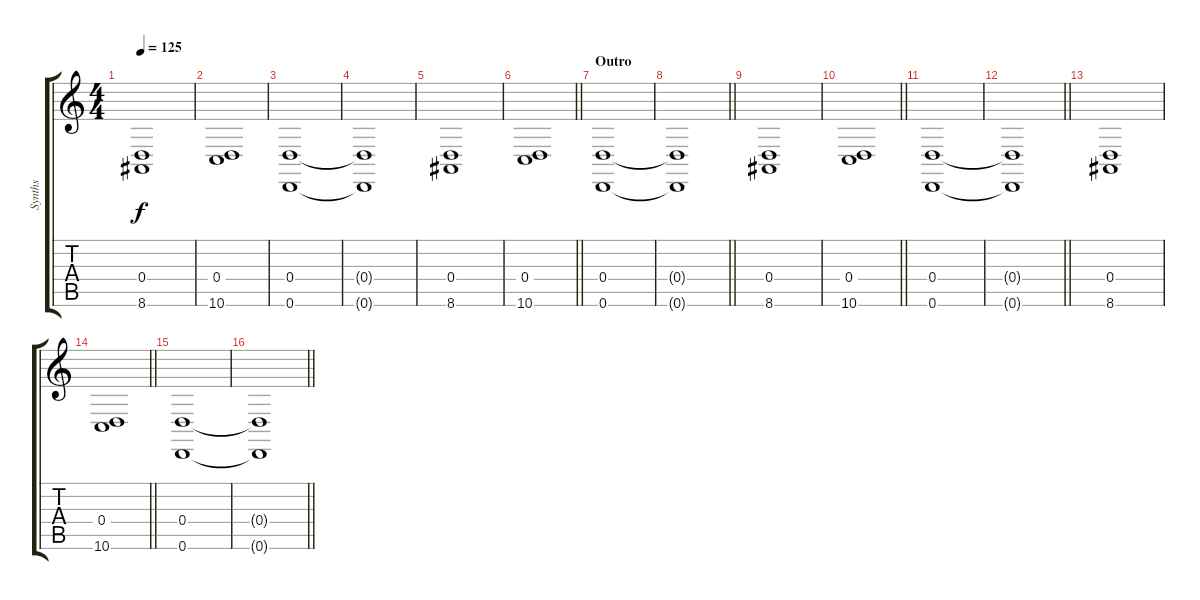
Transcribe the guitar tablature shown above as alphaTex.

\track ("Synths" "Synths") {instrument synthstrings1}
\staff {score tabs}
\tuning (E4 B3 G3 D3 A2 D2) {hide}
\ts (4 4)
\tempo 125
\clef g2
\ks c
(0.4 8.6).1{dy f} |
(0.4 10.6).1 |
(0.4 0.6).1 |
(0.4{t} 0.6{t}).1 |
(0.4 8.6).1 |
\barLineRight lightlight
(0.4 10.6).1 |
\section ("" "Outro")
(0.4 0.6).1 |
\barLineRight lightlight
(0.4{t} 0.6{t}).1 |
(0.4 8.6).1 |
\barLineRight lightlight
(0.4 10.6).1 |
(0.4 0.6).1 |
\barLineRight lightlight
(0.4{t} 0.6{t}).1 |
(0.4 8.6).1 |
\barLineRight lightlight
(0.4 10.6).1 |
(0.4 0.6).1 |
\barLineRight lightlight
(0.4{t} 0.6{t}).1
